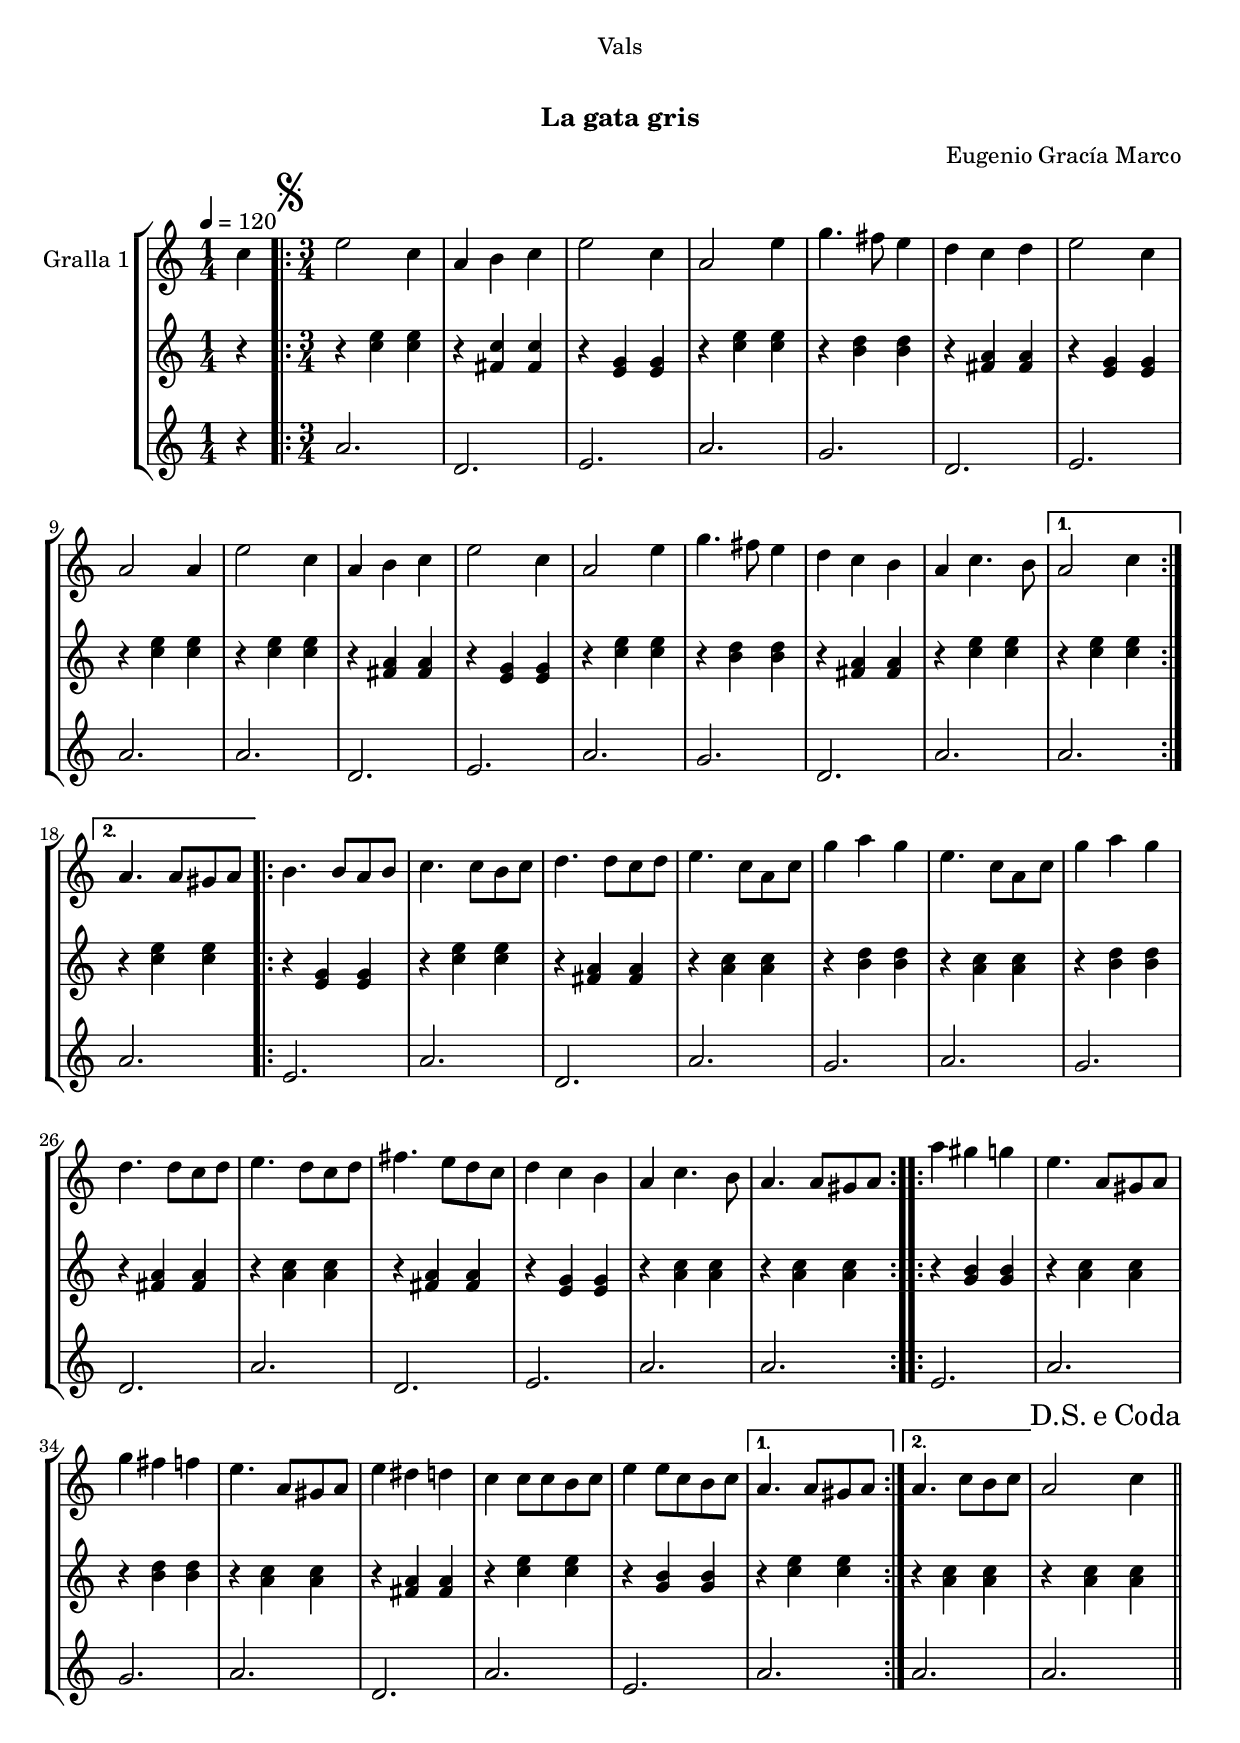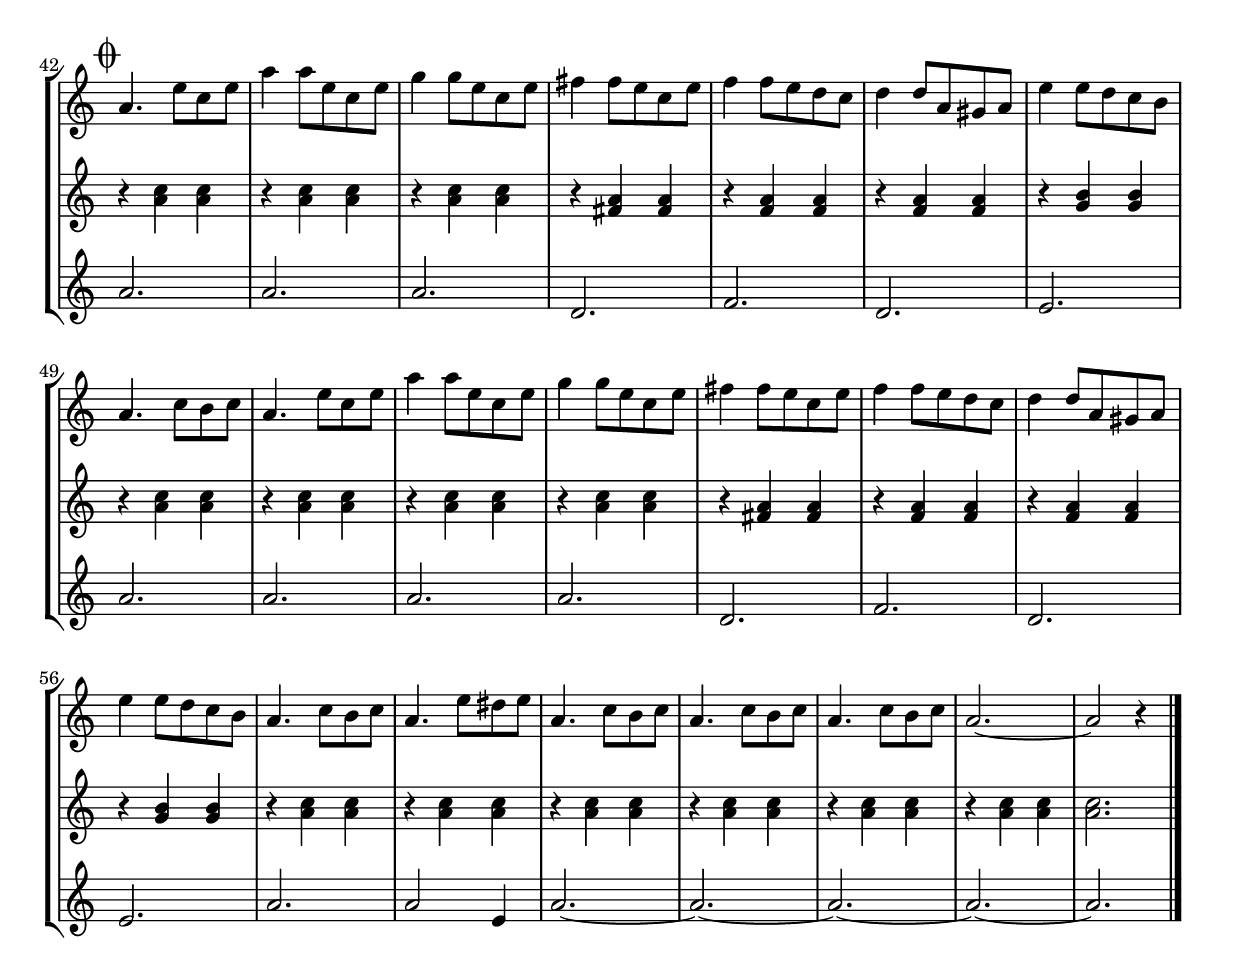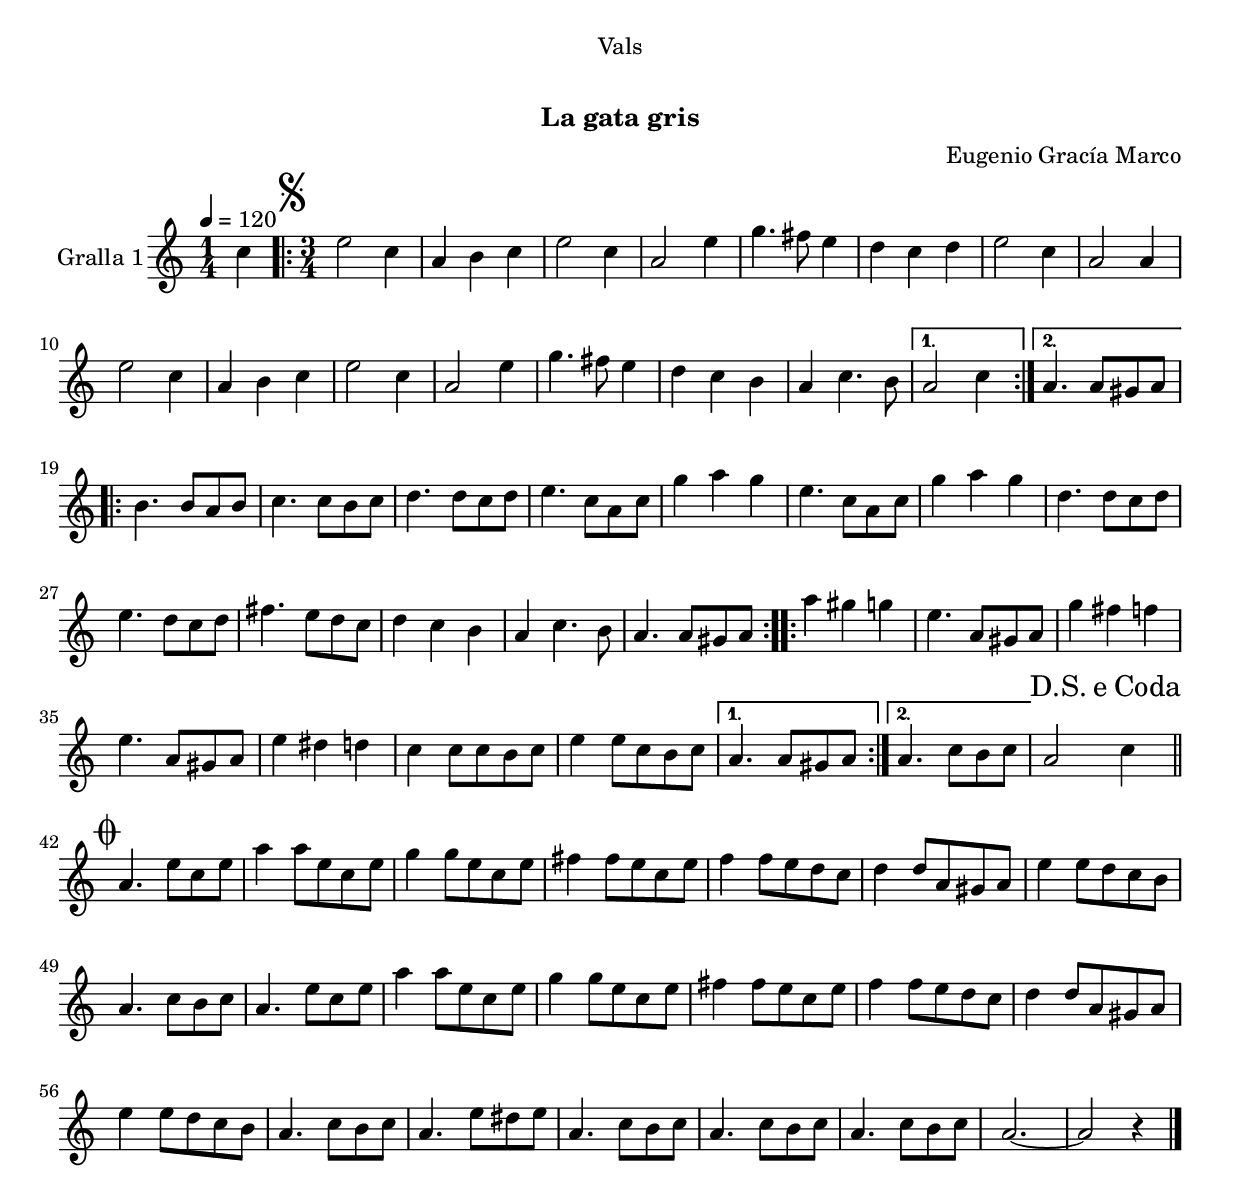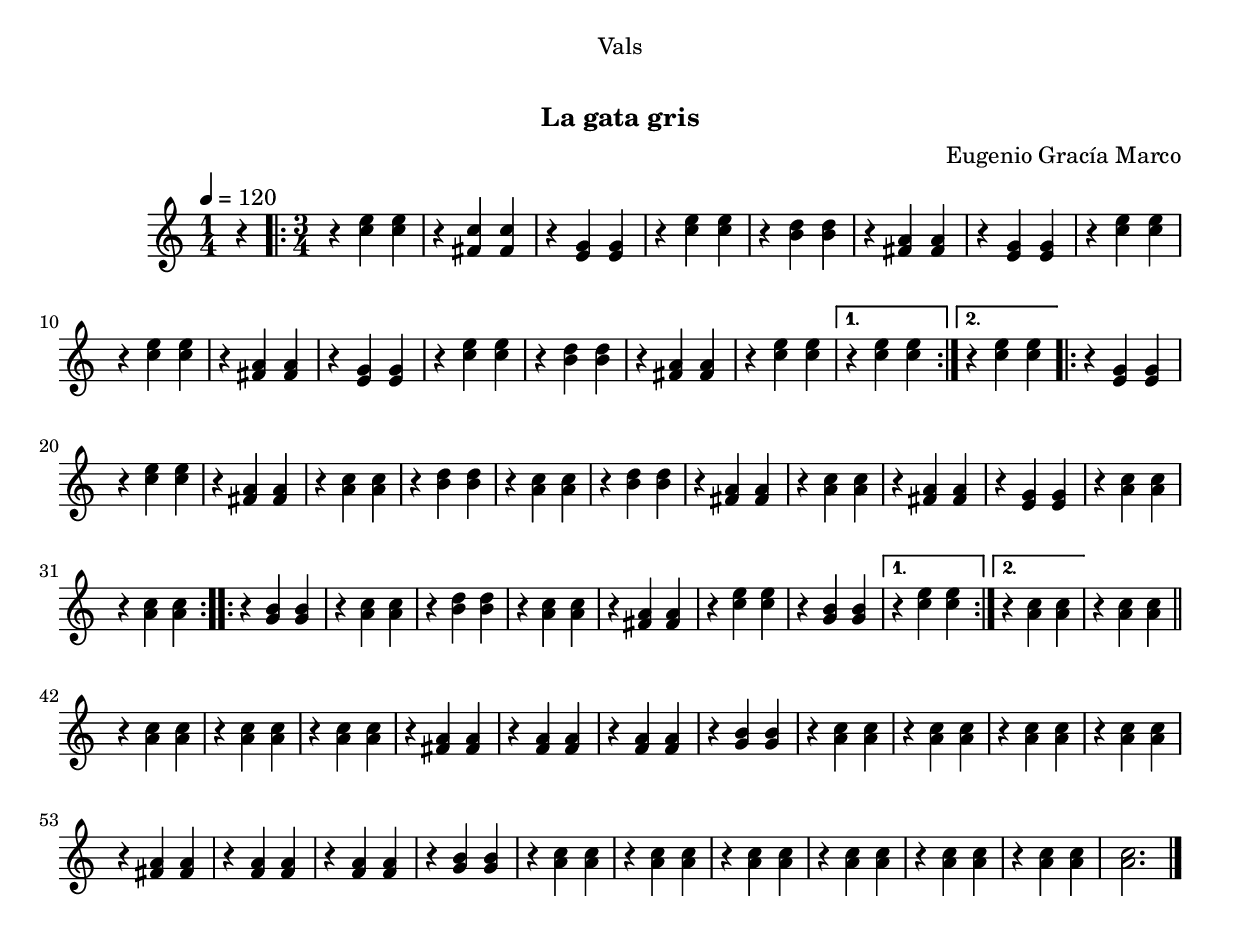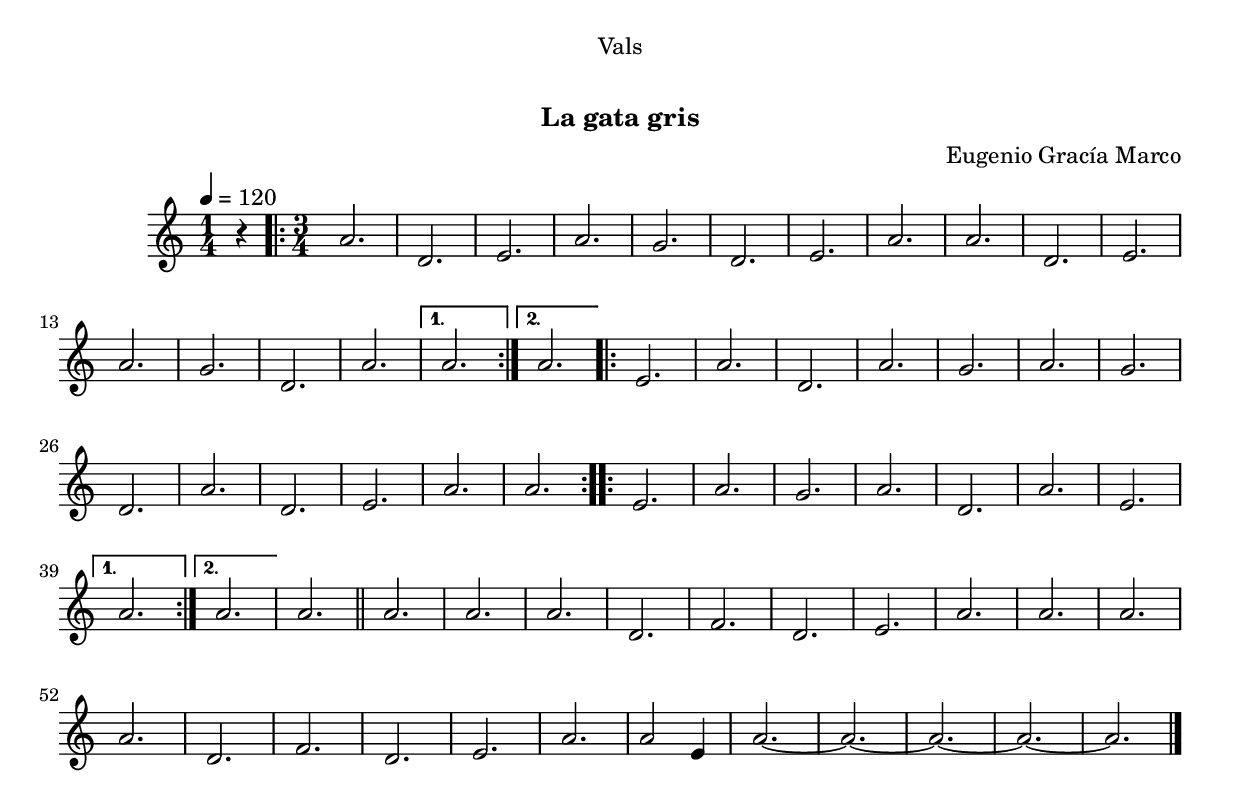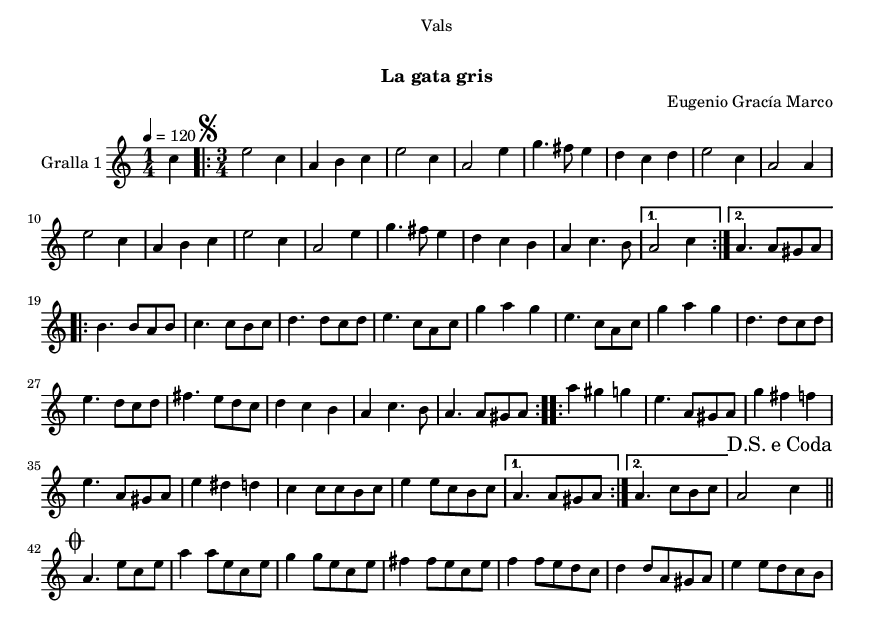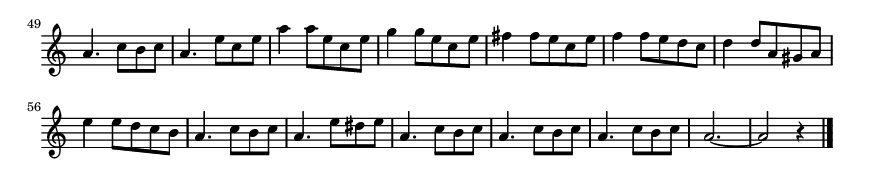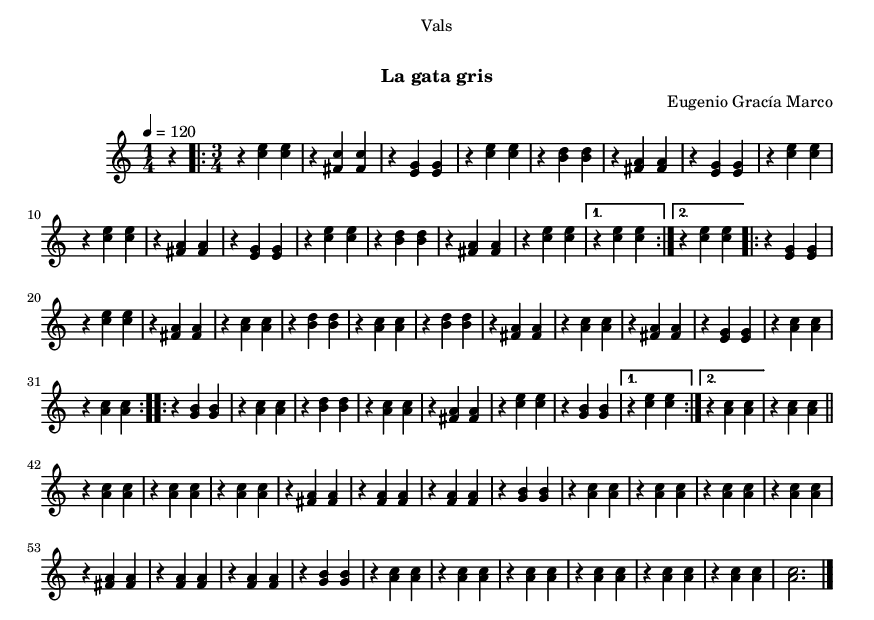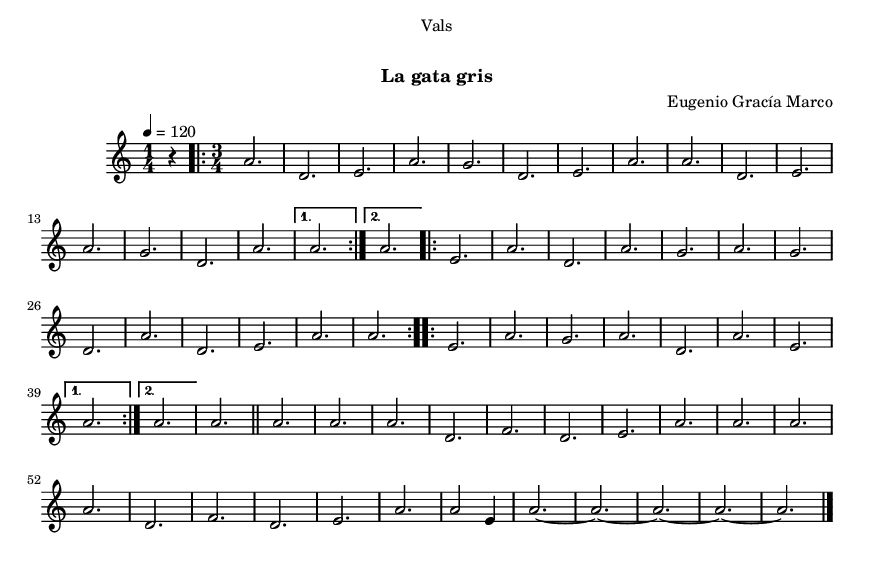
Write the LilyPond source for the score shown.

\version "2.16.0"

\header {
  dedication="Vals"
  title="  "
  subtitle="La gata gris"
  subsubtitle=""
  poet=""
  meter=""
  piece=""
  composer="Eugenio Gracía Marco"
  arranger=""
  opus=""
  instrument=""
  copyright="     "
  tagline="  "
}

liniaroAa =
\relative c''
{
  \tempo 4=120
  \clef treble
  \key c \major
  \time 1/4
  c4  |
  \time 3/4   \repeat volta 2 { \mark \markup {\musicglyph #"scripts.segno"} e2 c4  |
  a4 b c  |
  e2 c4  |
  %05
  a2 e'4  |
  g4. fis8 e4  |
  d4 c d  |
  e2 c4  |
  a2 a4  |
  %10
  e'2 c4  |
  a4 b c  |
  e2 c4  |
  a2 e'4  |
  g4. fis8 e4  |
  %15
  d4 c b  |
  a4 c4. b8 }
  \alternative { { a2 c4 }
  { a4. a8 gis a } }
  \repeat volta 2 { b4. b8 a b  |
  %20
  c4. c8 b c  |
  d4. d8 c d  |
  e4. c8 a c  |
  g'4 a g  |
  e4. c8 a c  |
  %25
  g'4 a g  |
  d4. d8 c d  |
  e4. d8 c d  |
  fis4. e8 d c  |
  d4 c b  |
  %30
  a4 c4. b8  |
  a4. a8 gis a  | }
  \repeat volta 2 { a'4 gis g  |
  e4. a,8 gis a  |
  g'4 fis f  |
  %35
  e4. a,8 gis a  |
  e'4 dis d  |
  c4 c8 c b c  |
  e4 e8 c b c }
  \alternative { { a4. a8 gis a }
  %40
  {  a4. c8 b c } }
  \mark \markup {D.S. e Coda} a2 c4  \bar "||"
  \mark \markup {\musicglyph #"scripts.coda"} a4. e'8 c e  |
  a4 a8 e c e  |
  g4 g8 e c e  |
  %45
  fis4 fis8 e c e  |
  f4 f8 e d c  |
  d4 d8 a gis a  |
  e'4 e8 d c b  |
  a4. c8 b c  |
  %50
  a4. e'8 c e  |
  a4 a8 e c e  |
  g4 g8 e c e  |
  fis4 fis8 e c e  |
  f4 f8 e d c  |
  %55
  d4 d8 a gis a  |
  e'4 e8 d c b  |
  a4. c8 b c  |
  a4. e'8 dis e  |
  a,4. c8 b c  |
  %60
  a4. c8 b c  |
  a4. c8 b c  |
  a2. ~  |
  a2 r4  \bar "|."
}

liniaroAb =
\relative c''
{
  \tempo 4=120
  \clef treble
  \key c \major
  \time 1/4
  r4  |
  \time 3/4   \repeat volta 2 { r4 <c e> <c e>  |
  r4 <fis, c'> <fis c'>  |
  r4 <e g> <e g>  |
  %05
  r4 <c' e> <c e>  |
  r4 <b d> <b d>  |
  r4 <fis a> <fis a>  |
  r4 <e g> <e g>  |
  r4 <c' e> <c e>  |
  %10
  r4 <c e> <c e>  |
  r4 <fis, a> <fis a>  |
  r4 <e g> <e g>  |
  r4 <c' e> <c e>  |
  r4 <b d> <b d>  |
  %15
  r4 <fis a> <fis a>  |
  r4 <c' e> <c e> }
  \alternative { { r4 <c e> <c e> }
  { r4 <c e> <c e> } }
  \repeat volta 2 { r4 <e, g> <e g>  |
  %20
  r4 <c' e> <c e>  |
  r4 <fis, a> <fis a>  |
  r4 <a c> <a c>  |
  r4 <b d> <b d>  |
  r4 <a c> <a c>  |
  %25
  r4 <b d> <b d>  |
  r4 <fis a> <fis a>  |
  r4 <a c> <a c>  |
  r4 <fis a> <fis a>  |
  r4 <e g> <e g>  |
  %30
  r4 <a c> <a c>  |
  r4 <a c> <a c>  | }
  \repeat volta 2 { r4 <g b> <g b>  |
  r4 <a c> <a c>  |
  r4 <b d> <b d>  |
  %35
  r4 <a c> <a c>  |
  r4 <fis a> <fis a>  |
  r4 <c' e> <c e>  |
  r4 <g b> <g b> }
  \alternative { { r4 <c e> <c e> }
  %40
  { r4 <a c> <a c> } }
  r4 <a c> <a c>  \bar "||"
  r4 <a c> <a c>  |
  r4 <a c> <a c>  |
  r4 <a c> <a c>  |
  %45
  r4 <fis a> <fis a>  |
  r4 <f a> <f a>  |
  r4 <f a> <f a>  |
  r4 <g b> <g b>  |
  r4 <a c> <a c>  |
  %50
  r4 <a c> <a c>  |
  r4 <a c> <a c>  |
  r4 <a c> <a c>  |
  r4 <fis a> <fis a>  |
  r4 <f a> <f a>  |
  %55
  r4 <f a> <f a>  |
  r4 <g b> <g b>  |
  r4 <a c> <a c>  |
  r4 <a c> <a c>  |
  r4 <a c> <a c>  |
  %60
  r4 <a c> <a c>  |
  r4 <a c> <a c>  |
  r4 <a c> <a c>  |
  <a c>2.  \bar "|."
}

liniaroAc =
\relative a'
{
  \tempo 4=120
  \clef treble
  \key c \major
  \time 1/4
  r4  |
  \time 3/4   \repeat volta 2 { a2.  |
  d,2.  |
  e2.  |
  %05
  a2.  |
  g2.  |
  d2.  |
  e2.  |
  a2.  |
  %10
  a2.  |
  d,2.  |
  e2.  |
  a2.  |
  g2.  |
  %15
  d2.  |
  a'2. }
  \alternative { { a2. }
  { a2. } }
  \repeat volta 2 { e2.  |
  %20
  a2.  |
  d,2.  |
  a'2.  |
  g2.  |
  a2.  |
  %25
  g2.  |
  d2.  |
  a'2.  |
  d,2.  |
  e2.  |
  %30
  a2.  |
  a2.  | }
  \repeat volta 2 { e2.  |
  a2.  |
  g2.  |
  %35
  a2.  |
  d,2.  |
  a'2.  |
  e2. }
  \alternative { { a2. }
  %40
  { a2. } }
  a2.  \bar "||"
  a2.  |
  a2.  |
  a2.  |
  %45
  d,2.  |
  f2.  |
  d2.  |
  e2.  |
  a2.  |
  %50
  a2.  |
  a2.  |
  a2.  |
  d,2.  |
  f2.  |
  %55
  d2.  |
  e2.  |
  a2.  |
  a2 e4  |
  a2. ~  |
  %60
  a2. ~  |
  a2. ~  |
  a2. ~  |
  a2.  \bar "|."
}

\book {

\paper {
  print-page-number = false
}

\bookpart {
  \score {
    \new StaffGroup {
      \override Score.RehearsalMark #'self-alignment-X = #LEFT
      <<
        \new Staff \with {instrumentName = #"Gralla 1" } \liniaroAa
        \new Staff \with {instrumentName = #"" } \liniaroAb
        \new Staff \with {instrumentName = #"" } \liniaroAc
      >>
    }
    \layout {}
  }\score { \unfoldRepeats
    \new StaffGroup {
      \override Score.RehearsalMark #'self-alignment-X = #LEFT
      <<
        \new Staff \with {instrumentName = #"Gralla 1" } \liniaroAa
        \new Staff \with {instrumentName = #"" } \liniaroAb
        \new Staff \with {instrumentName = #"" } \liniaroAc
      >>
    }
    \midi {}
  }
}

\bookpart {
  \header {}
  \score {
    \new StaffGroup {
      \override Score.RehearsalMark #'self-alignment-X = #LEFT
      <<
        \new Staff \with {instrumentName = #"Gralla 1" } \liniaroAa
      >>
    }
    \layout {}
  }\score { \unfoldRepeats
    \new StaffGroup {
      \override Score.RehearsalMark #'self-alignment-X = #LEFT
      <<
        \new Staff \with {instrumentName = #"Gralla 1" } \liniaroAa
      >>
    }
    \midi {}
  }
}

\bookpart {
  \header {}
  \score {
    \new StaffGroup {
      \override Score.RehearsalMark #'self-alignment-X = #LEFT
      <<
        \new Staff \with {instrumentName = #"" } \liniaroAb
      >>
    }
    \layout {}
  }\score { \unfoldRepeats
    \new StaffGroup {
      \override Score.RehearsalMark #'self-alignment-X = #LEFT
      <<
        \new Staff \with {instrumentName = #"" } \liniaroAb
      >>
    }
    \midi {}
  }
}

\bookpart {
  \header {}
  \score {
    \new StaffGroup {
      \override Score.RehearsalMark #'self-alignment-X = #LEFT
      <<
        \new Staff \with {instrumentName = #"" } \liniaroAc
      >>
    }
    \layout {}
  }\score { \unfoldRepeats
    \new StaffGroup {
      \override Score.RehearsalMark #'self-alignment-X = #LEFT
      <<
        \new Staff \with {instrumentName = #"" } \liniaroAc
      >>
    }
    \midi {}
  }
}

}

\book {

\paper {
  print-page-number = false
  #(set-paper-size "a6landscape")
  #(layout-set-staff-size 14)
}

\bookpart {
  \header {}
  \score {
    \new StaffGroup {
      \override Score.RehearsalMark #'self-alignment-X = #LEFT
      <<
        \new Staff \with {instrumentName = #"Gralla 1" } \liniaroAa
      >>
    }
    \layout {}
  }
}

\bookpart {
  \header {}
  \score {
    \new StaffGroup {
      \override Score.RehearsalMark #'self-alignment-X = #LEFT
      <<
        \new Staff \with {instrumentName = #"" } \liniaroAb
      >>
    }
    \layout {}
  }
}

\bookpart {
  \header {}
  \score {
    \new StaffGroup {
      \override Score.RehearsalMark #'self-alignment-X = #LEFT
      <<
        \new Staff \with {instrumentName = #"" } \liniaroAc
      >>
    }
    \layout {}
  }
}

}

